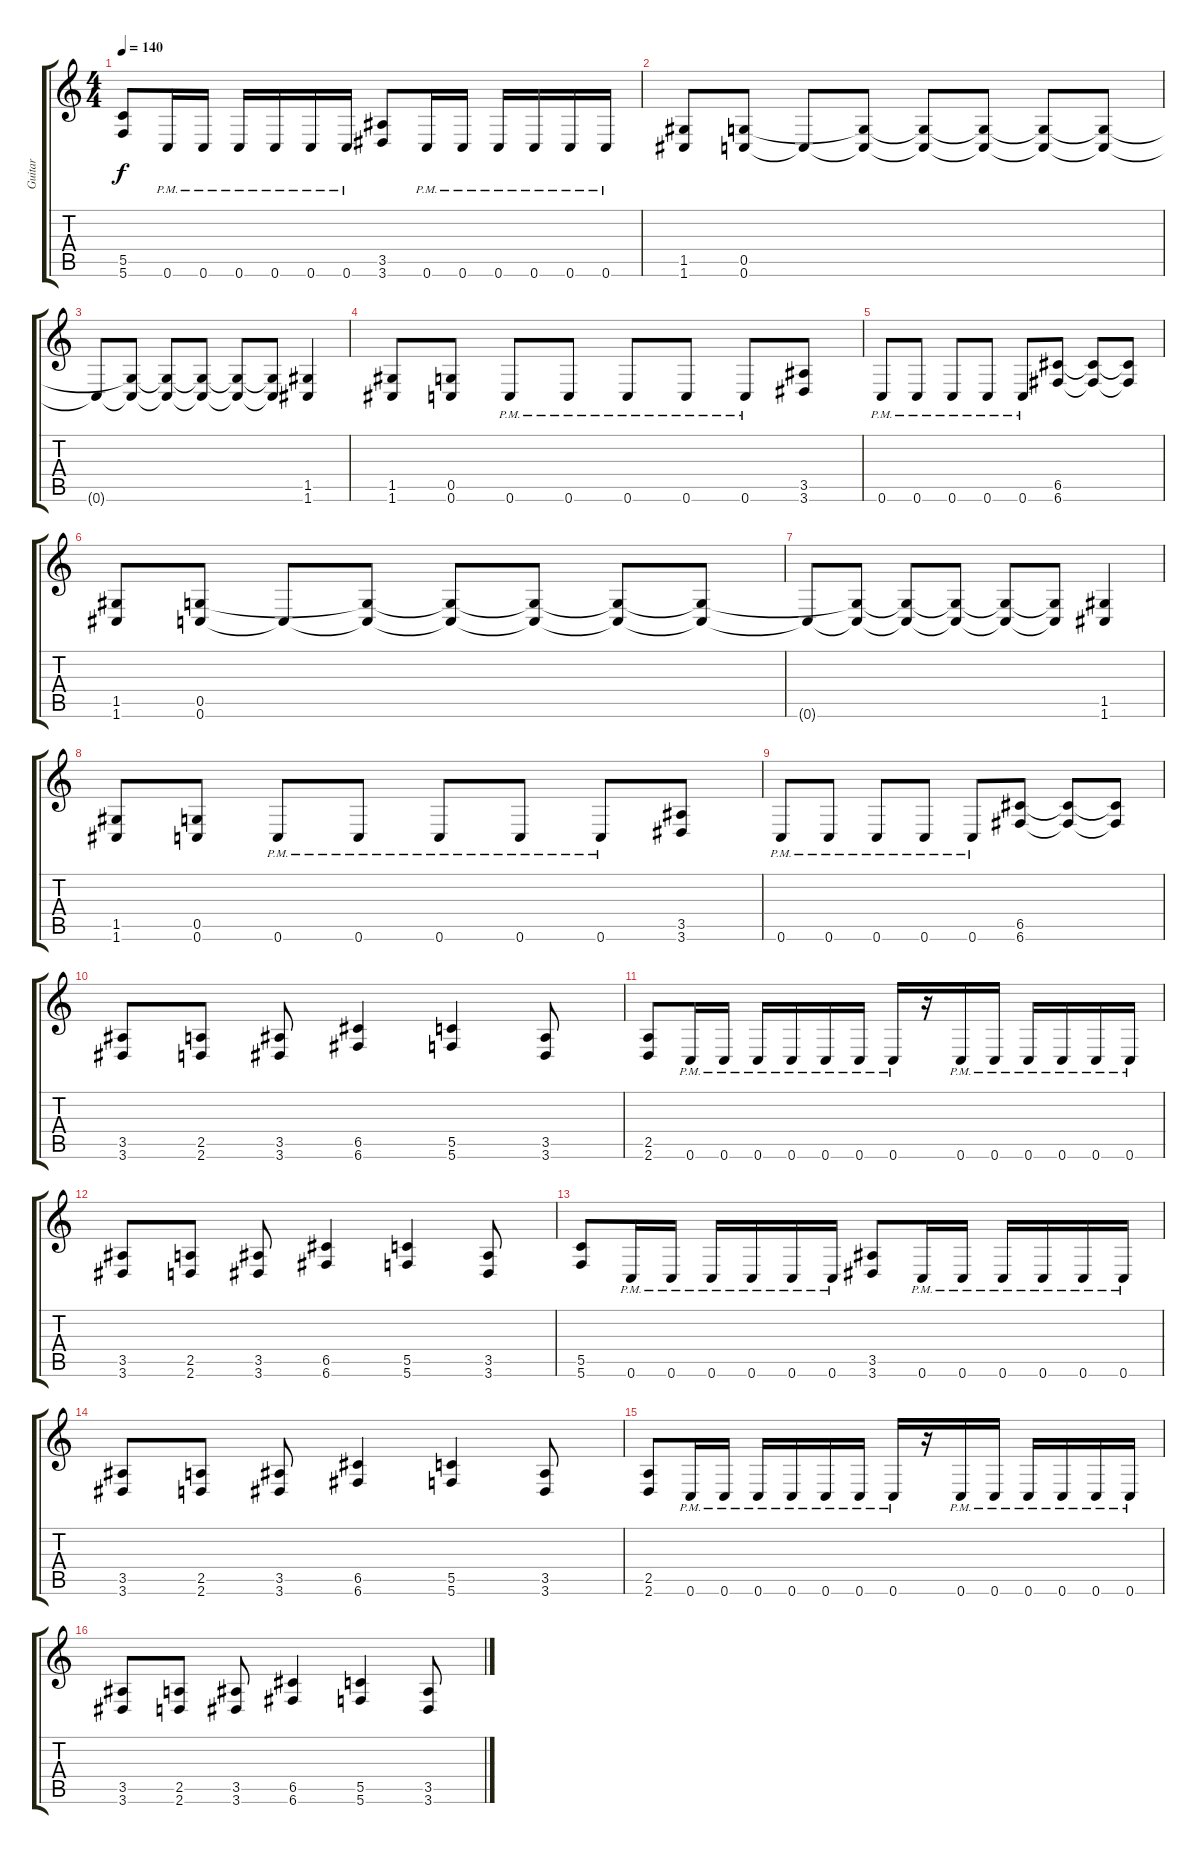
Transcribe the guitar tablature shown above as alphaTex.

\track ("Guitar" "Guitar") {instrument overdrivenguitar}
\staff {score tabs}
\tuning (D4 A3 F3 C3 G2 C2) {hide}
\ts (4 4)
\tempo 140
\clef g2
\ks c
(5.5 5.6).8{dy f} 0.6{pm}.16 0.6{pm}.16 0.6{pm}.16 0.6{pm}.16 0.6{pm}.16 0.6{pm}.16 (3.5 3.6).8 0.6{pm}.16 0.6{pm}.16 0.6{pm}.16 0.6{pm}.16 0.6{pm}.16 0.6{pm}.16 |
(1.5 1.6).8 (0.5 0.6).8 0.6{t}.8 (0.5{t} 0.6{t}).8 (0.5{t} 0.6{t}).8 (0.5{t} 0.6{t}).8 (0.5{t} 0.6{t}).8 (0.5{t} 0.6{t}).8 |
0.6{t}.8 (0.5{t} 0.6{t}).8 (0.5{t} 0.6{t}).8 (0.5{t} 0.6{t}).8 (0.5{t} 0.6{t}).8 (0.5{t} 0.6{t}).8 (1.5 1.6).4 |
(1.5 1.6).8 (0.5 0.6).8 0.6{pm}.8 0.6{pm}.8 0.6{pm}.8 0.6{pm}.8 0.6{pm}.8 (3.5 3.6).8 |
0.6{pm}.8 0.6{pm}.8 0.6{pm}.8 0.6{pm}.8 0.6{pm}.8 (6.5 6.6).8 (6.5{t} 6.6{t}).8 (6.5{t} 6.6{t}).8 |
(1.5 1.6).8 (0.5 0.6).8 0.6{t}.8 (0.5{t} 0.6{t}).8 (0.5{t} 0.6{t}).8 (0.5{t} 0.6{t}).8 (0.5{t} 0.6{t}).8 (0.5{t} 0.6{t}).8 |
0.6{t}.8 (0.5{t} 0.6{t}).8 (0.5{t} 0.6{t}).8 (0.5{t} 0.6{t}).8 (0.5{t} 0.6{t}).8 (0.5{t} 0.6{t}).8 (1.5 1.6).4 |
(1.5 1.6).8 (0.5 0.6).8 0.6{pm}.8 0.6{pm}.8 0.6{pm}.8 0.6{pm}.8 0.6{pm}.8 (3.5 3.6).8 |
0.6{pm}.8 0.6{pm}.8 0.6{pm}.8 0.6{pm}.8 0.6{pm}.8 (6.5 6.6).8 (6.5{t} 6.6{t}).8 (6.5{t} 6.6{t}).8 |
(3.5 3.6).8 (2.5 2.6).8 (3.5 3.6).8 (6.5 6.6).4 (5.5 5.6).4 (3.5 3.6).8 |
(2.5 2.6).8 0.6{pm}.16 0.6{pm}.16 0.6{pm}.16 0.6{pm}.16 0.6{pm}.16 0.6{pm}.16 0.6{pm}.16 r.16 0.6{pm}.16 0.6{pm}.16 0.6{pm}.16 0.6{pm}.16 0.6{pm}.16 0.6{pm}.16 |
(3.5 3.6).8 (2.5 2.6).8 (3.5 3.6).8 (6.5 6.6).4 (5.5 5.6).4 (3.5 3.6).8 |
(5.5 5.6).8 0.6{pm}.16 0.6{pm}.16 0.6{pm}.16 0.6{pm}.16 0.6{pm}.16 0.6{pm}.16 (3.5 3.6).8 0.6{pm}.16 0.6{pm}.16 0.6{pm}.16 0.6{pm}.16 0.6{pm}.16 0.6{pm}.16 |
(3.5 3.6).8 (2.5 2.6).8 (3.5 3.6).8 (6.5 6.6).4 (5.5 5.6).4 (3.5 3.6).8 |
(2.5 2.6).8 0.6{pm}.16 0.6{pm}.16 0.6{pm}.16 0.6{pm}.16 0.6{pm}.16 0.6{pm}.16 0.6{pm}.16 r.16 0.6{pm}.16 0.6{pm}.16 0.6{pm}.16 0.6{pm}.16 0.6{pm}.16 0.6{pm}.16 |
(3.5 3.6).8 (2.5 2.6).8 (3.5 3.6).8 (6.5 6.6).4 (5.5 5.6).4 (3.5 3.6).8
